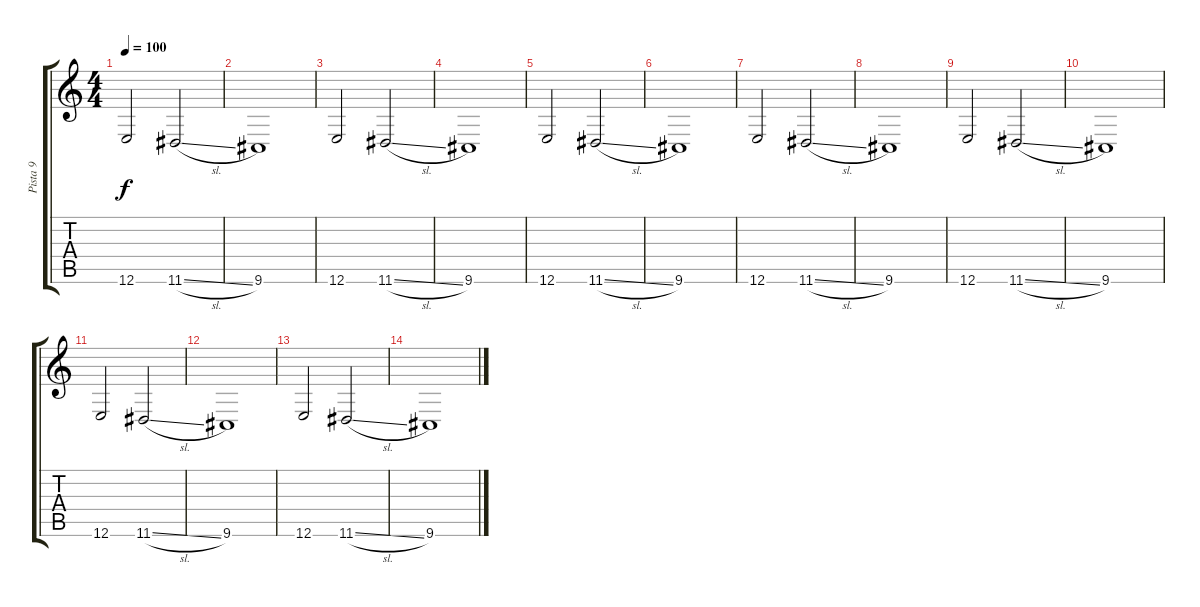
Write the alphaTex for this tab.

\track ("Pista 9" "Pista 9") {instrument lead2sawtooth}
\staff {score tabs}
\tuning (E4 B3 G3 D3 A2 E2) {hide}
\ts (4 4)
\tempo 100
\clef g2
\ks c
12.6.2{dy f instrument tremolostrings} 11.6{sl}.2{volume 14 instrument tremolostrings} |
9.6.1{instrument tremolostrings} |
12.6.2{instrument tremolostrings} 11.6{sl}.2{volume 14 instrument tremolostrings} |
9.6.1{instrument tremolostrings} |
12.6.2{instrument tremolostrings} 11.6{sl}.2{volume 14 instrument tremolostrings} |
9.6.1{instrument tremolostrings} |
12.6.2{instrument tremolostrings} 11.6{sl}.2{volume 14 instrument tremolostrings} |
9.6.1{instrument tremolostrings} |
12.6.2{instrument tremolostrings} 11.6{sl}.2{volume 14 instrument tremolostrings} |
9.6.1{instrument tremolostrings} |
12.6.2{instrument tremolostrings} 11.6{sl}.2{volume 14 instrument tremolostrings} |
9.6.1{instrument tremolostrings} |
12.6.2{instrument tremolostrings} 11.6{sl}.2{volume 14 instrument tremolostrings} |
9.6.1{instrument tremolostrings}
